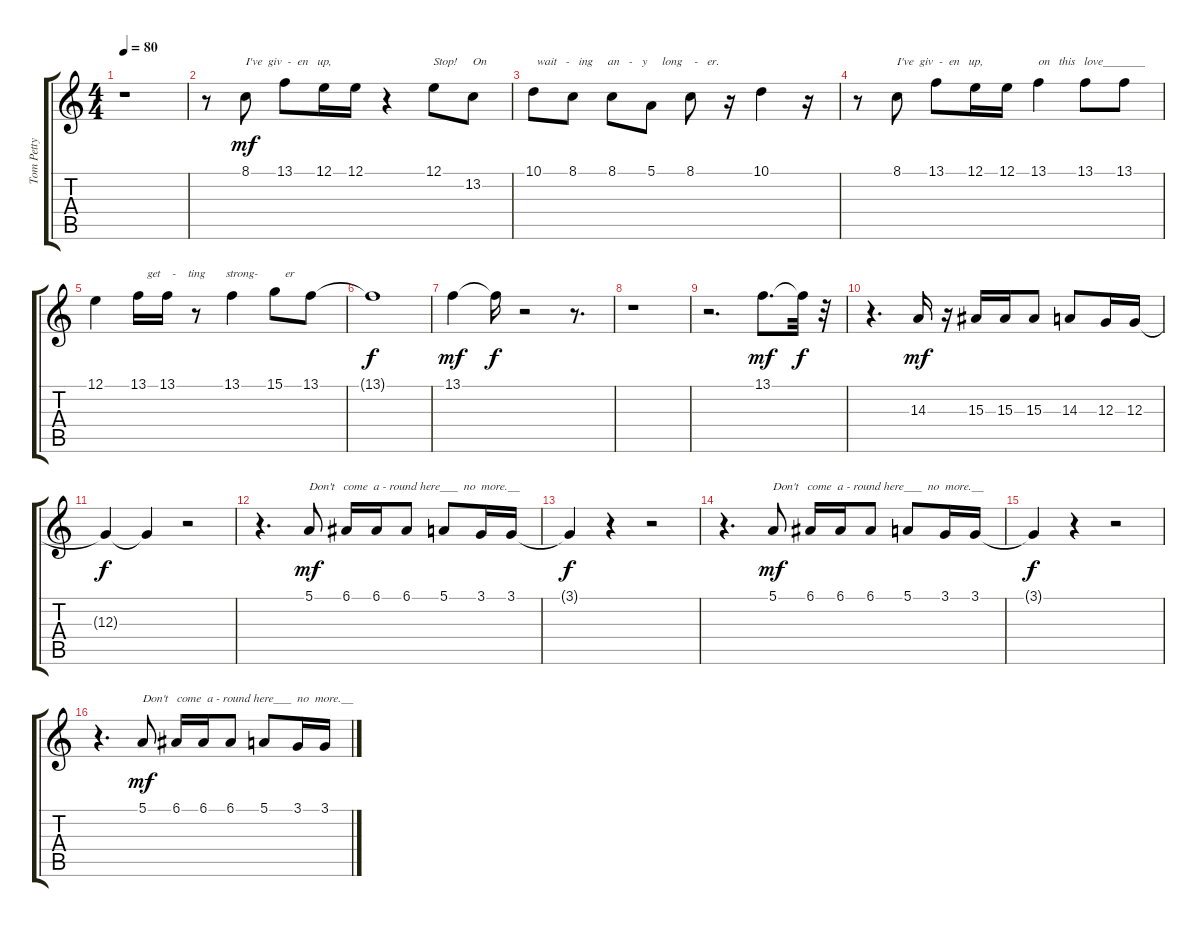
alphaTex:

\track ("Tom Petty Voice" "Tom Petty ") {instrument fx5brightness}
\staff {score tabs}
\tuning (E4 B3 G3 D3 A2 E2) {hide}
\ts (4 4)
\tempo 80
\clef g2
\ks c
r.1{dy mf} |
r.8 8.1.8{txt "I've  giv  -  en   up,"} 13.1.8 12.1.16 12.1.16 r.4 12.1.8{txt "Stop!"} 13.2.8{txt "On"} |
10.1.8{txt " wait   -   ing     an   -   y     long    -   er."} 8.1.8 8.1.8 5.1.8 8.1.8 r.16 10.1.4 r.16 |
r.8 8.1.8{txt "I've  giv  -  en   up,"} 13.1.8 12.1.16 12.1.16 13.1.4{txt "on   this   love_______"} 13.1.8 13.1.8 |
12.1.4 13.1.16{txt "   get    -    ting       strong-         er"} 13.1.16 r.8 13.1.4 15.1.8 13.1.8 |
13.1{t}.1{dy f} |
13.1.4{dy mf} 13.1{t}.16{dy f} r.2 r.8{d} |
r.1 |
r.2{d} 13.1.8{d dy mf} 13.1{t}.32{dy f} r.32 |
r.4{d} 14.3.16{dy mf} r.16 15.3.16 15.3.16 15.3.8 14.3.8 12.3.16 12.3.16 |
12.3{t}.4{dy f} 12.3{t}.4 r.2 |
r.4{d} 5.1.8{txt "Don't   come  a - round here___  no  more.__" dy mf} 6.1.16 6.1.16 6.1.8 5.1.8 3.1.16 3.1.16 |
3.1{t}.4{dy f} r.4 r.2 |
r.4{d} 5.1.8{txt "Don't   come  a - round here___  no  more.__" dy mf} 6.1.16 6.1.16 6.1.8 5.1.8 3.1.16 3.1.16 |
3.1{t}.4{dy f} r.4 r.2 |
r.4{d} 5.1.8{txt "Don't   come  a - round here___  no  more.__" dy mf} 6.1.16 6.1.16 6.1.8 5.1.8 3.1.16 3.1.16
